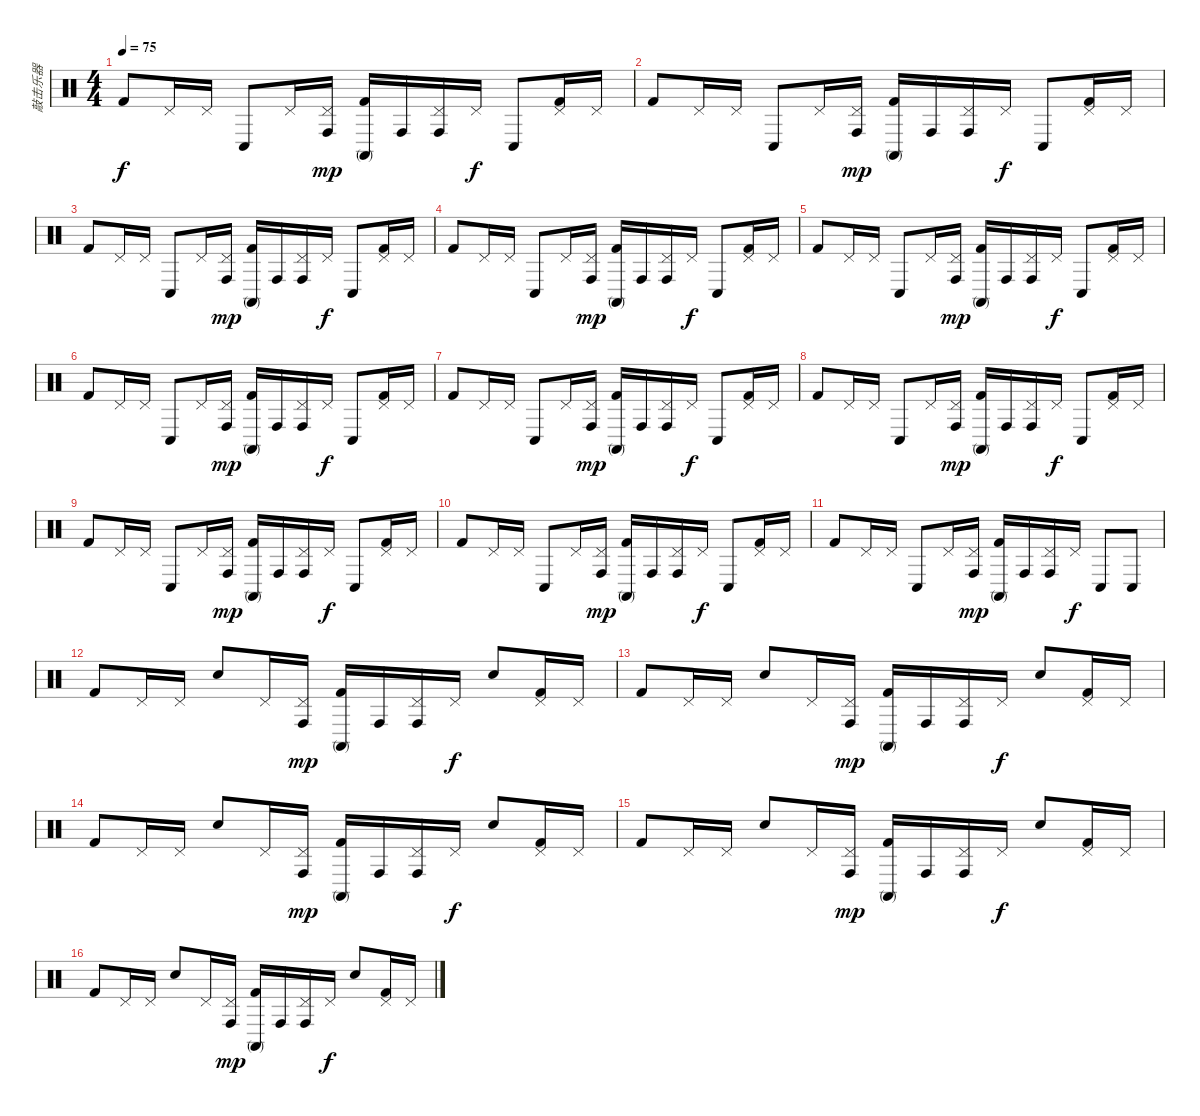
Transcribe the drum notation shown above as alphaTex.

\track ("敲击乐器" "敲击乐器") {instrument percussion}
\staff {score}
\articulation defaults
\ts (4 4)
\tempo 75
\clef neutral
\ks c "Kick (hit) 2".8{dy f} "Pedal Hi-Hat (hit)".16 "Pedal Hi-Hat (hit)".16 "Conga low (hit)".8 "Pedal Hi-Hat (hit)".16
("Pedal Hi-Hat (hit)" "Conga high (hit)").16{dy mp} ("Conga high (mute)" "Kick (hit) 2").16 "Conga high (hit)".16 ("Pedal Hi-Hat (hit)" "Conga high (hit)").16 "Pedal Hi-Hat (hit)".16{dy f} "Conga low (hit)".8 ("Pedal Hi-Hat (hit)" "Kick (hit) 2").16 "Pedal Hi-Hat (hit)".16 |
"Kick (hit) 2".8 "Pedal Hi-Hat (hit)".16 "Pedal Hi-Hat (hit)".16 "Conga low (hit)".8 "Pedal Hi-Hat (hit)".16 ("Pedal Hi-Hat (hit)" "Conga high (hit)").16{dy mp} ("Conga high (mute)" "Kick (hit) 2").16 "Conga high (hit)".16 ("Pedal Hi-Hat (hit)" "Conga high (hit)").16 "Pedal Hi-Hat (hit)".16{dy f} "Conga low (hit)".8 ("Pedal Hi-Hat (hit)" "Kick (hit) 2").16 "Pedal Hi-Hat (hit)".16 |
"Kick (hit) 2".8 "Pedal Hi-Hat (hit)".16 "Pedal Hi-Hat (hit)".16 "Conga low (hit)".8 "Pedal Hi-Hat (hit)".16 ("Pedal Hi-Hat (hit)" "Conga high (hit)").16{dy mp} ("Conga high (mute)" "Kick (hit) 2").16 "Conga high (hit)".16 ("Pedal Hi-Hat (hit)" "Conga high (hit)").16 "Pedal Hi-Hat (hit)".16{dy f} "Conga low (hit)".8 ("Pedal Hi-Hat (hit)" "Kick (hit) 2").16 "Pedal Hi-Hat (hit)".16 |
"Kick (hit) 2".8 "Pedal Hi-Hat (hit)".16 "Pedal Hi-Hat (hit)".16 "Conga low (hit)".8 "Pedal Hi-Hat (hit)".16 ("Pedal Hi-Hat (hit)" "Conga high (hit)").16{dy mp} ("Conga high (mute)" "Kick (hit) 2").16 "Conga high (hit)".16 ("Pedal Hi-Hat (hit)" "Conga high (hit)").16 "Pedal Hi-Hat (hit)".16{dy f} "Conga low (hit)".8 ("Pedal Hi-Hat (hit)" "Kick (hit) 2").16 "Pedal Hi-Hat (hit)".16 |
"Kick (hit) 2".8 "Pedal Hi-Hat (hit)".16 "Pedal Hi-Hat (hit)".16 "Conga low (hit)".8 "Pedal Hi-Hat (hit)".16 ("Pedal Hi-Hat (hit)" "Conga high (hit)").16{dy mp} ("Conga high (mute)" "Kick (hit) 2").16 "Conga high (hit)".16 ("Pedal Hi-Hat (hit)" "Conga high (hit)").16 "Pedal Hi-Hat (hit)".16{dy f} "Conga low (hit)".8 ("Pedal Hi-Hat (hit)" "Kick (hit) 2").16 "Pedal Hi-Hat (hit)".16 |
"Kick (hit) 2".8 "Pedal Hi-Hat (hit)".16 "Pedal Hi-Hat (hit)".16 "Conga low (hit)".8 "Pedal Hi-Hat (hit)".16 ("Pedal Hi-Hat (hit)" "Conga high (hit)").16{dy mp} ("Conga high (mute)" "Kick (hit) 2").16 "Conga high (hit)".16 ("Pedal Hi-Hat (hit)" "Conga high (hit)").16 "Pedal Hi-Hat (hit)".16{dy f} "Conga low (hit)".8 ("Pedal Hi-Hat (hit)" "Kick (hit) 2").16 "Pedal Hi-Hat (hit)".16 |
"Kick (hit) 2".8 "Pedal Hi-Hat (hit)".16 "Pedal Hi-Hat (hit)".16 "Conga low (hit)".8 "Pedal Hi-Hat (hit)".16 ("Pedal Hi-Hat (hit)" "Conga high (hit)").16{dy mp} ("Conga high (mute)" "Kick (hit) 2").16 "Conga high (hit)".16 ("Pedal Hi-Hat (hit)" "Conga high (hit)").16 "Pedal Hi-Hat (hit)".16{dy f} "Conga low (hit)".8 ("Pedal Hi-Hat (hit)" "Kick (hit) 2").16 "Pedal Hi-Hat (hit)".16 |
"Kick (hit) 2".8 "Pedal Hi-Hat (hit)".16 "Pedal Hi-Hat (hit)".16 "Conga low (hit)".8 "Pedal Hi-Hat (hit)".16 ("Pedal Hi-Hat (hit)" "Conga high (hit)").16{dy mp} ("Conga high (mute)" "Kick (hit) 2").16 "Conga high (hit)".16 ("Pedal Hi-Hat (hit)" "Conga high (hit)").16 "Pedal Hi-Hat (hit)".16{dy f} "Conga low (hit)".8 ("Pedal Hi-Hat (hit)" "Kick (hit) 2").16 "Pedal Hi-Hat (hit)".16 |
"Kick (hit) 2".8 "Pedal Hi-Hat (hit)".16 "Pedal Hi-Hat (hit)".16 "Conga low (hit)".8 "Pedal Hi-Hat (hit)".16 ("Pedal Hi-Hat (hit)" "Conga high (hit)").16{dy mp} ("Conga high (mute)" "Kick (hit) 2").16 "Conga high (hit)".16 ("Pedal Hi-Hat (hit)" "Conga high (hit)").16 "Pedal Hi-Hat (hit)".16{dy f} "Conga low (hit)".8 ("Pedal Hi-Hat (hit)" "Kick (hit) 2").16 "Pedal Hi-Hat (hit)".16 |
"Kick (hit) 2".8 "Pedal Hi-Hat (hit)".16 "Pedal Hi-Hat (hit)".16 "Conga low (hit)".8 "Pedal Hi-Hat (hit)".16 ("Pedal Hi-Hat (hit)" "Conga high (hit)").16{dy mp} ("Conga high (mute)" "Kick (hit) 2").16 "Conga high (hit)".16 ("Pedal Hi-Hat (hit)" "Conga high (hit)").16 "Pedal Hi-Hat (hit)".16{dy f} "Conga low (hit)".8 ("Pedal Hi-Hat (hit)" "Kick (hit) 2").16 "Pedal Hi-Hat (hit)".16 |
"Kick (hit) 2".8 "Pedal Hi-Hat (hit)".16 "Pedal Hi-Hat (hit)".16 "Conga low (hit)".8 "Pedal Hi-Hat (hit)".16 ("Pedal Hi-Hat (hit)" "Conga high (hit)").16{dy mp} ("Conga high (mute)" "Kick (hit) 2").16 "Conga high (hit)".16 ("Pedal Hi-Hat (hit)" "Conga high (hit)").16 "Pedal Hi-Hat (hit)".16{dy f} "Conga low (hit)".8 "Conga low (hit)".8 |
"Kick (hit) 2".8 "Pedal Hi-Hat (hit)".16 "Pedal Hi-Hat (hit)".16 "Snare (hit) 2".8 "Pedal Hi-Hat (hit)".16 ("Pedal Hi-Hat (hit)" "Conga high (hit)").16{dy mp} ("Conga high (mute)" "Kick (hit) 2").16 "Conga high (hit)".16 ("Pedal Hi-Hat (hit)" "Conga high (hit)").16 "Pedal Hi-Hat (hit)".16{dy f} "Snare (hit) 2".8 ("Pedal Hi-Hat (hit)" "Kick (hit) 2").16 "Pedal Hi-Hat (hit)".16 |
"Kick (hit) 2".8 "Pedal Hi-Hat (hit)".16 "Pedal Hi-Hat (hit)".16 "Snare (hit) 2".8 "Pedal Hi-Hat (hit)".16 ("Pedal Hi-Hat (hit)" "Conga high (hit)").16{dy mp} ("Conga high (mute)" "Kick (hit) 2").16 "Conga high (hit)".16 ("Pedal Hi-Hat (hit)" "Conga high (hit)").16 "Pedal Hi-Hat (hit)".16{dy f} "Snare (hit) 2".8 ("Pedal Hi-Hat (hit)" "Kick (hit) 2").16 "Pedal Hi-Hat (hit)".16 |
"Kick (hit) 2".8 "Pedal Hi-Hat (hit)".16 "Pedal Hi-Hat (hit)".16 "Snare (hit) 2".8 "Pedal Hi-Hat (hit)".16 ("Pedal Hi-Hat (hit)" "Conga high (hit)").16{dy mp} ("Conga high (mute)" "Kick (hit) 2").16 "Conga high (hit)".16 ("Pedal Hi-Hat (hit)" "Conga high (hit)").16 "Pedal Hi-Hat (hit)".16{dy f} "Snare (hit) 2".8 ("Pedal Hi-Hat (hit)" "Kick (hit) 2").16 "Pedal Hi-Hat (hit)".16 |
"Kick (hit) 2".8 "Pedal Hi-Hat (hit)".16 "Pedal Hi-Hat (hit)".16 "Snare (hit) 2".8 "Pedal Hi-Hat (hit)".16 ("Pedal Hi-Hat (hit)" "Conga high (hit)").16{dy mp} ("Conga high (mute)" "Kick (hit) 2").16 "Conga high (hit)".16 ("Pedal Hi-Hat (hit)" "Conga high (hit)").16 "Pedal Hi-Hat (hit)".16{dy f} "Snare (hit) 2".8 ("Pedal Hi-Hat (hit)" "Kick (hit) 2").16 "Pedal Hi-Hat (hit)".16 |
"Kick (hit) 2".8 "Pedal Hi-Hat (hit)".16 "Pedal Hi-Hat (hit)".16 "Snare (hit) 2".8 "Pedal Hi-Hat (hit)".16 ("Pedal Hi-Hat (hit)" "Conga high (hit)").16{dy mp} ("Conga high (mute)" "Kick (hit) 2").16 "Conga high (hit)".16 ("Pedal Hi-Hat (hit)" "Conga high (hit)").16 "Pedal Hi-Hat (hit)".16{dy f} "Snare (hit) 2".8 ("Pedal Hi-Hat (hit)" "Kick (hit) 2").16 "Pedal Hi-Hat (hit)".16
